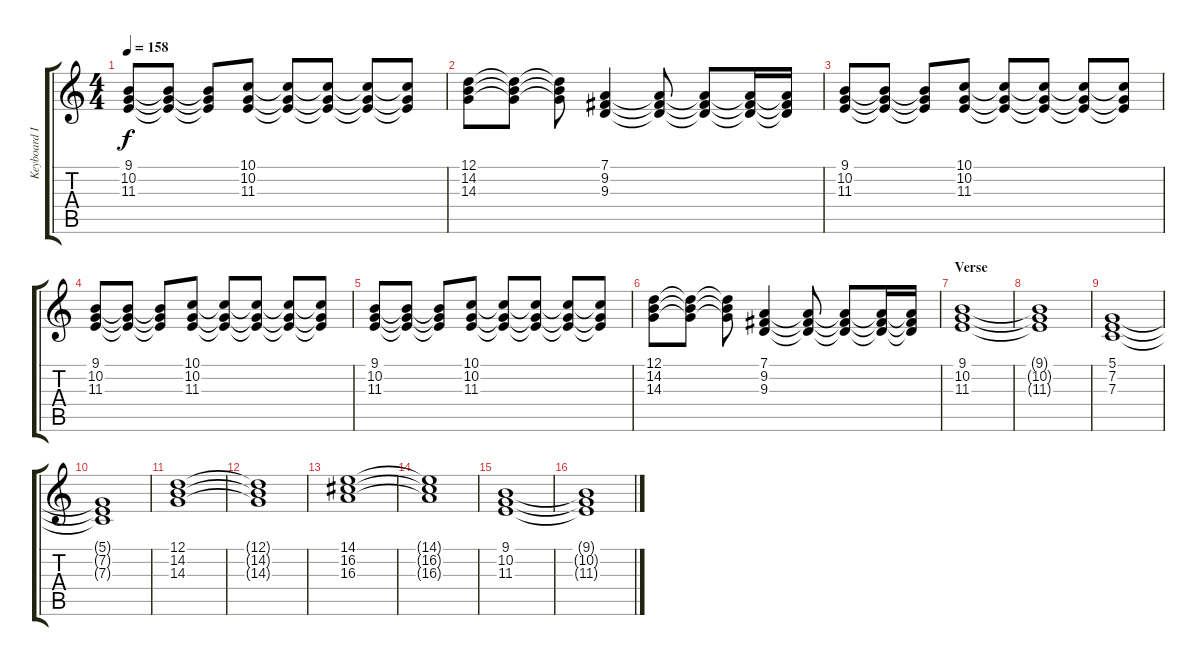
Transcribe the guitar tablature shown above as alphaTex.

\track ("Keyboard II" "Keyboard I") {instrument stringensemble1}
\staff {score tabs}
\tuning (D4 A3 F3 C3 G2 D2) {hide}
\ts (4 4)
\tempo 158
\clef g2
\ks c
(9.1 10.2 11.3).8{dy f} (9.1{t} 10.2{t} 11.3{t}).8 (9.1{t} 10.2{t} 11.3{t}).8 (10.1 10.2 11.3).8 (10.1{t} 10.2{t} 11.3{t}).8 (10.1{t} 10.2{t} 11.3{t}).8 (10.1{t} 10.2{t} 11.3{t}).8 (10.1{t} 10.2{t} 11.3{t}).8 |
(12.1 14.2 14.3).8 (12.1{t} 14.2{t} 14.3{t}).8 (12.1{t} 14.2{t} 14.3{t}).8 (7.1 9.2 9.3).4 (7.1{t} 9.2{t} 9.3{t}).8 (7.1{t} 9.2{t} 9.3{t}).8 (7.1{t} 9.2{t} 9.3{t}).16 (7.1{t} 9.2{t} 9.3{t}).16 |
(9.1 10.2 11.3).8 (9.1{t} 10.2{t} 11.3{t}).8 (9.1{t} 10.2{t} 11.3{t}).8 (10.1 10.2 11.3).8 (10.1{t} 10.2{t} 11.3{t}).8 (10.1{t} 10.2{t} 11.3{t}).8 (10.1{t} 10.2{t} 11.3{t}).8 (10.1{t} 10.2{t} 11.3{t}).8 |
(9.1 10.2 11.3).8 (9.1{t} 10.2{t} 11.3{t}).8 (9.1{t} 10.2{t} 11.3{t}).8 (10.1 10.2 11.3).8 (10.1{t} 10.2{t} 11.3{t}).8 (10.1{t} 10.2{t} 11.3{t}).8 (10.1{t} 10.2{t} 11.3{t}).8 (10.1{t} 10.2{t} 11.3{t}).8 |
(9.1 10.2 11.3).8 (9.1{t} 10.2{t} 11.3{t}).8 (9.1{t} 10.2{t} 11.3{t}).8 (10.1 10.2 11.3).8 (10.1{t} 10.2{t} 11.3{t}).8 (10.1{t} 10.2{t} 11.3{t}).8 (10.1{t} 10.2{t} 11.3{t}).8 (10.1{t} 10.2{t} 11.3{t}).8 |
(12.1 14.2 14.3).8 (12.1{t} 14.2{t} 14.3{t}).8 (12.1{t} 14.2{t} 14.3{t}).8 (7.1 9.2 9.3).4 (7.1{t} 9.2{t} 9.3{t}).8 (7.1{t} 9.2{t} 9.3{t}).8 (7.1{t} 9.2{t} 9.3{t}).16 (7.1{t} 9.2{t} 9.3{t}).16 |
\section ("" "Verse")
(9.1 10.2 11.3).1{volume 11 instrument stringensemble1} |
(9.1{t} 10.2{t} 11.3{t}).1 |
(5.1 7.2 7.3).1 |
(5.1{t} 7.2{t} 7.3{t}).1 |
(12.1 14.2 14.3).1 |
(12.1{t} 14.2{t} 14.3{t}).1 |
(14.1 16.2 16.3).1 |
(14.1{t} 16.2{t} 16.3{t}).1 |
(9.1 10.2 11.3).1{volume 11 instrument stringensemble1} |
(9.1{t} 10.2{t} 11.3{t}).1
